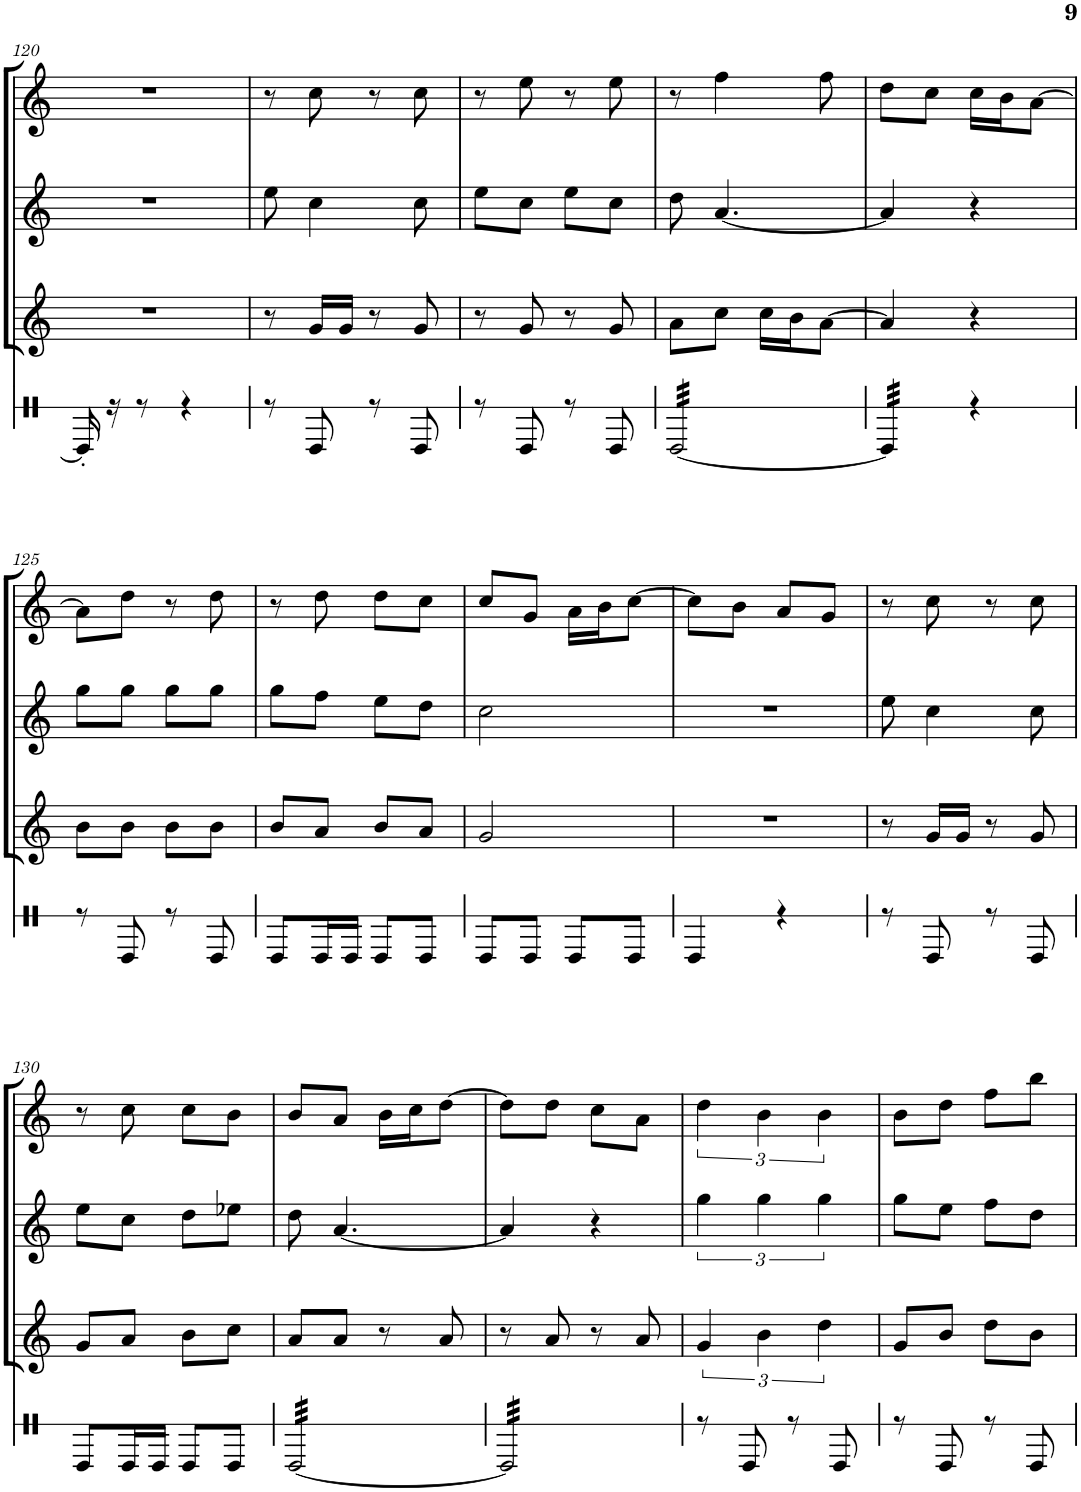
**kern	**kern	**kern	**kern
*part4	*part3	*part2	*part1
*staff4	*staff3	*staff2	*staff1
*I"Timbal	*I"Gralla 3	*I"Gralla 2	*I"Gralla 1
!!LO:PB:g=z
*clefX	*clefG2	*clefG2	*clefG2
*k[]	*k[]	*k[]	*k[]
*	*C:	*C:	*C:
*M2/4	*M2/4	*M2/4	*M2/4
=120	=120	=120	=120
16e'/]	2r	2r	2r
16r	.	.	.
8r	.	.	.
4r	.	.	.
=121	=121	=121	=121
8r	8r	8ee\	8r
8e/	16g/LL	4cc\	8cc\
.	16g/JJ	.	.
8r	8r	.	8r
8e/	8g/	8cc\	8cc\
=122	=122	=122	=122
8r	8r	8ee\L	8r
8e/	8g/	8cc\J	8ee\
8r	8r	8ee\L	8r
8e/	8g/	8cc\J	8ee\
=123	=123	=123	=123
*tremolo	*	*	*
[32e/LLL	8a\L	8dd\	8r
32e/	.	.	.
32e/	.	.	.
32e/	.	.	.
32e/	8cc\J	[4.a/	4ff\
32e/	.	.	.
32e/	.	.	.
32e/	.	.	.
32e/	16cc\LL	.	.
32e/	.	.	.
32e/	16b\J	.	.
32e/	.	.	.
32e/	[8a\J	.	8ff\
32e/	.	.	.
32e/	.	.	.
32e/JJJ	.	.	.
=124	=124	=124	=124
32e/]LLL	4a/]	4a/]	8dd\L
32e/	.	.	.
32e/	.	.	.
32e/	.	.	.
32e/	.	.	8cc\J
32e/	.	.	.
32e/	.	.	.
32e/JJJ	.	.	.
*Xtremolo	*	*	*
4r	4r	4r	16cc\LL
.	.	.	16b\J
.	.	.	[8a\J
!!LO:LB:g=z
=125	=125	=125	=125
8r	8b\L	8gg\L	8a\L]
8e/	8b\J	8gg\J	8dd\J
8r	8b\L	8gg\L	8r
8e/	8b\J	8gg\J	8dd\
=126	=126	=126	=126
8e/L	8b/L	8gg\L	8r
16e/L	8a/J	8ff\J	8dd\
16e/JJ	.	.	.
8e/L	8b/L	8ee\L	8dd\L
8e/J	8a/J	8dd\J	8cc\J
=127	=127	=127	=127
8e/L	2g/	2cc\	8cc/L
8e/J	.	.	8g/J
8e/L	.	.	16a\LL
.	.	.	16b\J
8e/J	.	.	[8cc\J
=128	=128	=128	=128
4e/	2r	2r	8cc\L]
.	.	.	8b\J
4r	.	.	8a/L
.	.	.	8g/J
=129	=129	=129	=129
8r	8r	8ee\	8r
8e/	16g/LL	4cc\	8cc\
.	16g/JJ	.	.
8r	8r	.	8r
8e/	8g/	8cc\	8cc\
!!LO:LB:g=z
=130	=130	=130	=130
8e/L	8g/L	8ee\L	8r
16e/L	8a/J	8cc\J	8cc\
16e/JJ	.	.	.
8e/L	8b\L	8dd\L	8cc\L
8e/J	8cc\J	8ee-X\J	8b\J
=131	=131	=131	=131
*tremolo	*	*	*
[32e/LLL	8a/L	8dd\	8b/L
32e/	.	.	.
32e/	.	.	.
32e/	.	.	.
32e/	8a/J	[4.a/	8a/J
32e/	.	.	.
32e/	.	.	.
32e/	.	.	.
32e/	8r	.	16b\LL
32e/	.	.	.
32e/	.	.	16cc\J
32e/	.	.	.
32e/	8a/	.	[8dd\J
32e/	.	.	.
32e/	.	.	.
32e/JJJ	.	.	.
=132	=132	=132	=132
32e/]LLL	8r	4a/]	8dd\L]
32e/	.	.	.
32e/	.	.	.
32e/	.	.	.
32e/	8a/	.	8dd\J
32e/	.	.	.
32e/	.	.	.
32e/	.	.	.
32e/	8r	4r	8cc\L
32e/	.	.	.
32e/	.	.	.
32e/	.	.	.
32e/	8a/	.	8a\J
32e/	.	.	.
32e/	.	.	.
32e/JJJ	.	.	.
*Xtremolo	*	*	*
=133	=133	=133	=133
8r	6g/	6gg\	6dd\
8e/	.	.	.
.	6b\	6gg\	6b\
8r	.	.	.
.	6dd\	6gg\	6b\
8e/	.	.	.
=134	=134	=134	=134
8r	8g/L	8gg\L	8b\L
8e/	8b/J	8ee\J	8dd\J
8r	8dd\L	8ff\L	8ff\L
8e/	8b\J	8dd\J	8bb\J
=	=	=	=
*-	*-	*-	*-
